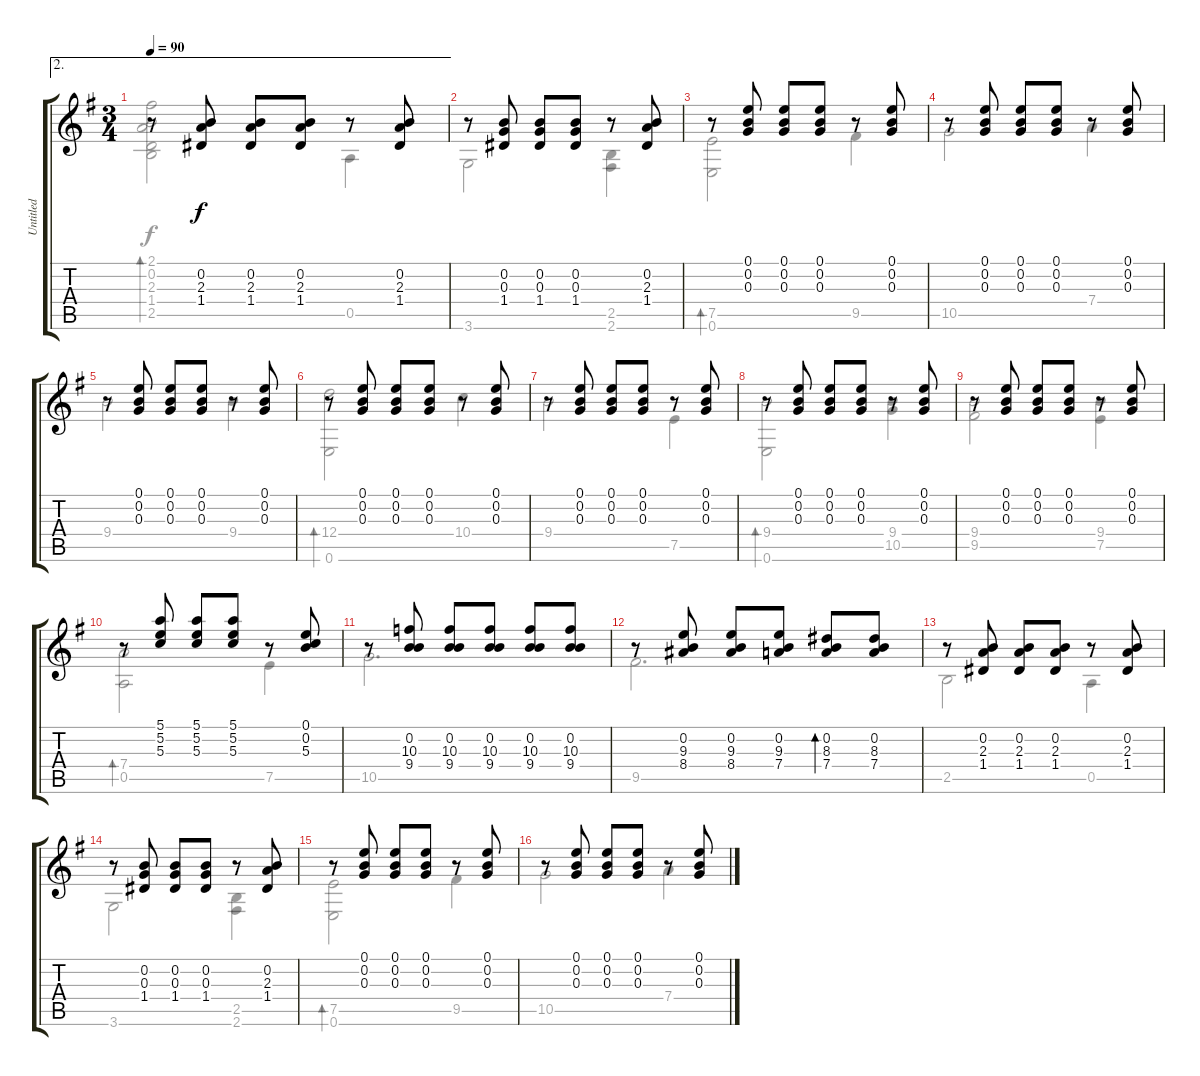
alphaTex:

\track ("Untitled" "Untitled") {instrument acousticguitarnylon}
\staff {score tabs}
\tuning (E4 B3 G3 D3 A2 E2) {hide}
\voice
\ae 2
\ts (3 4)
\tempo 90
\clef g2
\ks g
r.8{dy f} (0.2 2.3 1.4).8 (0.2 2.3 1.4).8 (0.2 2.3 1.4).8 r.8 (0.2 2.3 1.4).8 |
r.8 (0.2 0.3 1.4).8 (0.2 0.3 1.4).8 (0.2 0.3 1.4).8 r.8 (0.2 2.3 1.4).8 |
r.8 (0.1 0.2 0.3).8 (0.1 0.2 0.3).8 (0.1 0.2 0.3).8 r.8 (0.1 0.2 0.3).8 |
r.8 (0.1 0.2 0.3).8 (0.1 0.2 0.3).8 (0.1 0.2 0.3).8 r.8 (0.1 0.2 0.3).8 |
r.8 (0.1 0.2 0.3).8 (0.1 0.2 0.3).8 (0.1 0.2 0.3).8 r.8 (0.1 0.2 0.3).8 |
r.8 (0.1 0.2 0.3).8 (0.1 0.2 0.3).8 (0.1 0.2 0.3).8 r.8 (0.1 0.2 0.3).8 |
r.8 (0.1 0.2 0.3).8 (0.1 0.2 0.3).8 (0.1 0.2 0.3).8 r.8 (0.1 0.2 0.3).8 |
r.8 (0.1 0.2 0.3).8 (0.1 0.2 0.3).8 (0.1 0.2 0.3).8 r.8 (0.1 0.2 0.3).8 |
r.8 (0.1 0.2 0.3).8 (0.1 0.2 0.3).8 (0.1 0.2 0.3).8 r.8 (0.1 0.2 0.3).8 |
r.8 (5.1 5.2 5.3).8 (5.1 5.2 5.3).8 (5.1 5.2 5.3).8 r.8 (0.1 0.2 5.3).8 |
r.8 (0.2 10.3 9.4).8 (0.2 10.3 9.4).8 (0.2 10.3 9.4).8 (0.2 10.3 9.4).8 (0.2 10.3 9.4).8 |
r.8 (0.2 9.3 8.4).8 (0.2 9.3 8.4).8 (0.2 9.3 7.4).8 (0.2 8.3 7.4).8{bd 30} (0.2 8.3 7.4).8 |
r.8 (0.2 2.3 1.4).8 (0.2 2.3 1.4).8 (0.2 2.3 1.4).8 r.8 (0.2 2.3 1.4).8 |
r.8 (0.2 0.3 1.4).8 (0.2 0.3 1.4).8 (0.2 0.3 1.4).8 r.8 (0.2 2.3 1.4).8 |
r.8 (0.1 0.2 0.3).8 (0.1 0.2 0.3).8 (0.1 0.2 0.3).8 r.8 (0.1 0.2 0.3).8 |
r.8 (0.1 0.2 0.3).8 (0.1 0.2 0.3).8 (0.1 0.2 0.3).8 r.8 (0.1 0.2 0.3).8
\voice
\clef g2
\ottava regular
\simile none
\ks g
(2.1 0.2 2.3 1.4 2.5).2{bd 30 dy f} 0.5.4 |
3.6.2 (2.5 2.6).4 |
(7.5 0.6).2{bd 30} 9.5.4 |
10.5.2 7.4.4 |
9.4.2 9.4.4 |
(12.4 0.6).2{bd 30} 10.4.4 |
9.4.2 7.5.4 |
(9.4 0.6).2{bd 30} (9.4 10.5).4 |
(9.4 9.5).2 (9.4 7.5).4 |
(7.4 0.5).2{bd 30} 7.5.4 |
10.5.2{d} |
9.5.2{d} |
2.5.2 0.5.4 |
3.6.2 (2.5 2.6).4 |
(7.5 0.6).2{bd 30} 9.5.4 |
10.5.2 7.4.4
